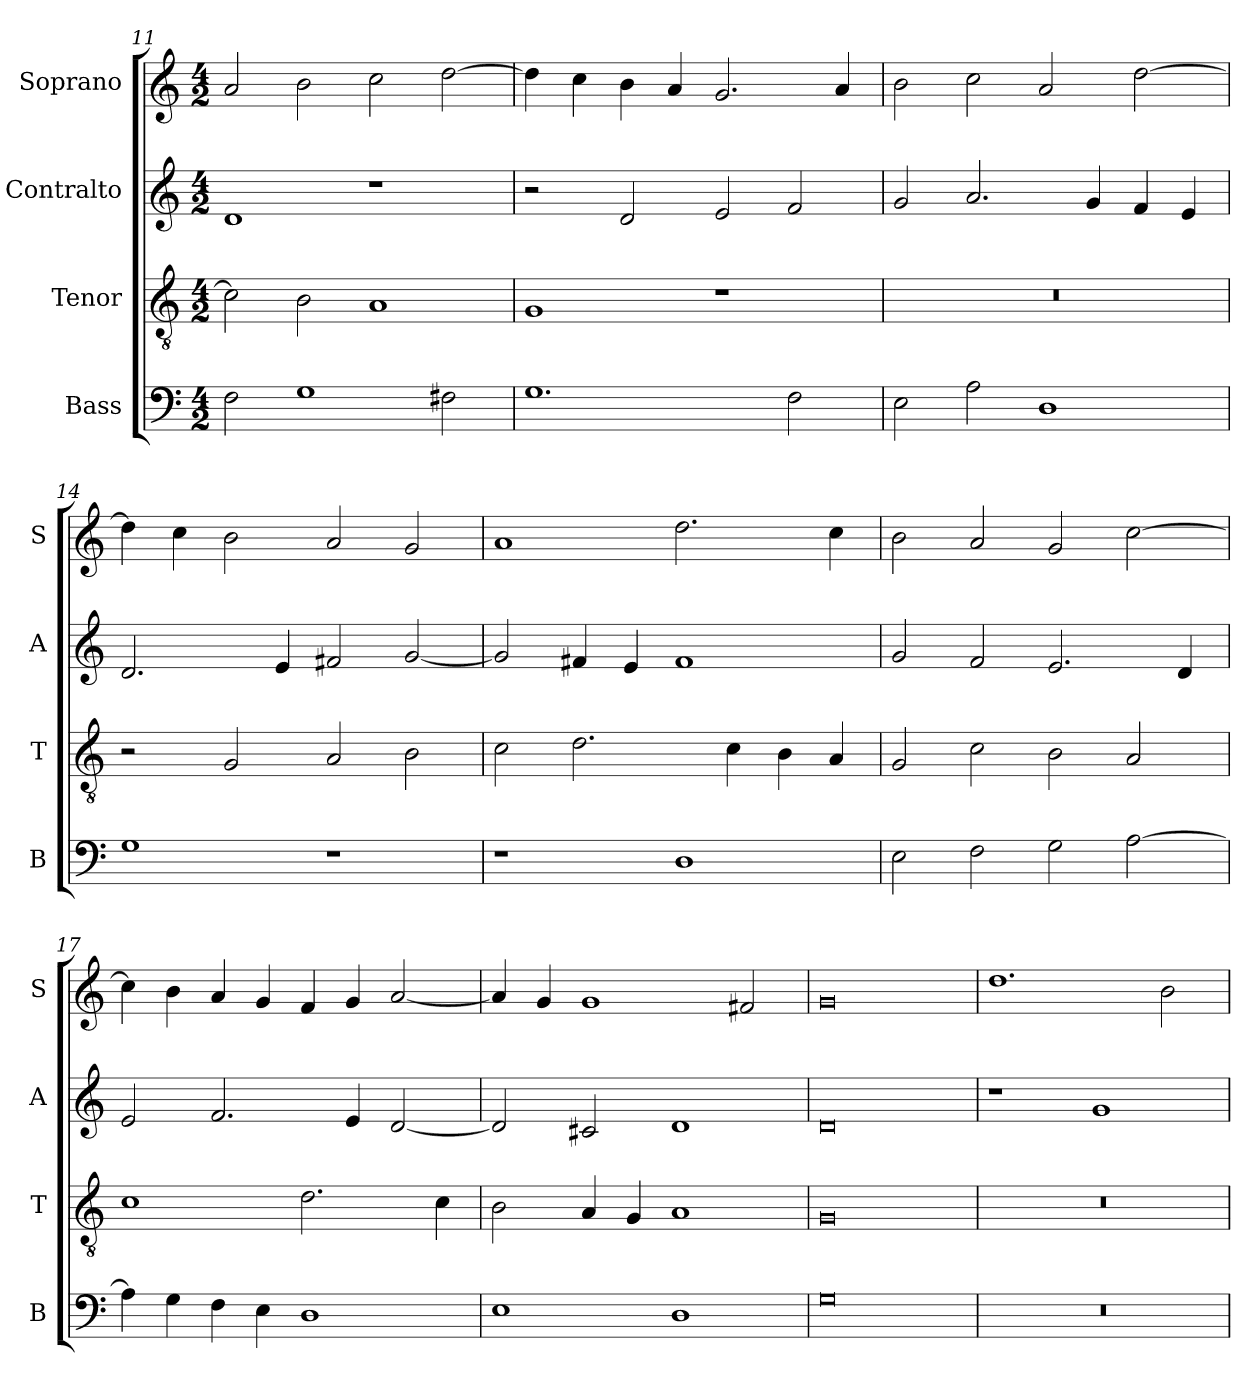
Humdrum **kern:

**kern	**kern	**kern	**kern
*part4	*part3	*part2	*part1
*staff4	*staff3	*staff2	*staff1
*I"Bass	*I"Tenor	*I"Contralto	*I"Soprano
*I'B	*I'T	*I'A	*I'S
*clefF4	*clefGv2	*clefG2	*clefG2
*k[]	*k[]	*k[]	*k[]
*G:mix	*G:mix	*G:mix	*G:mix
*M4/2	*M4/2	*M4/2	*M4/2
=11	=11	=11	=11
2F	2c]	1d	2a
1G	2B	.	2b
.	1A	1r	2cc
2F#X	.	.	[2dd
=12	=12	=12	=12
1.G	1G	2r	4dd]
.	.	.	4cc
.	.	2d	4b
.	.	.	4a
.	1r	2e	2.g
2F	.	2f	.
.	.	.	4a
=13	=13	=13	=13
2E	0r	2g	2b
2A	.	2.a	2cc
1D	.	.	2a
.	.	4g	.
.	.	4f	[2dd
.	.	4e	.
=14	=14	=14	=14
1G	2r	2.d	4dd]
.	.	.	4cc
.	2G	.	2b
.	.	4e	.
1r	2A	2f#X	2a
.	2B	[2g	2g
=15	=15	=15	=15
1r	2c	2g]	1a
.	2.d	4f#X	.
.	.	4e	.
1D	.	1f#	2.dd
.	4c	.	.
.	4B	.	.
.	4A	.	4cc
=16	=16	=16	=16
2E	2G	2g	2b
2F	2c	2f	2a
2G	2B	2.e	2g
[2A	2A	.	[2cc
.	.	4d	.
=17	=17	=17	=17
4A]	1c	2e	4cc]
4G	.	.	4b
4F	.	2.f	4a
4E	.	.	4g
1D	2.d	.	4f
.	.	4e	4g
.	.	[2d	[2a
.	4c	.	.
=18	=18	=18	=18
1E	2B	2d]	4a]
.	.	.	4g
.	4A	2c#X	1g
.	4G	.	.
1D	1A	1d	.
.	.	.	2f#X
=19	=19	=19	=19
0G	0G	0d	0g
=20	=20	=20	=20
0r	0r	1r	1.dd
.	.	1g	.
.	.	.	2b
=	=	=	=
*-	*-	*-	*-
